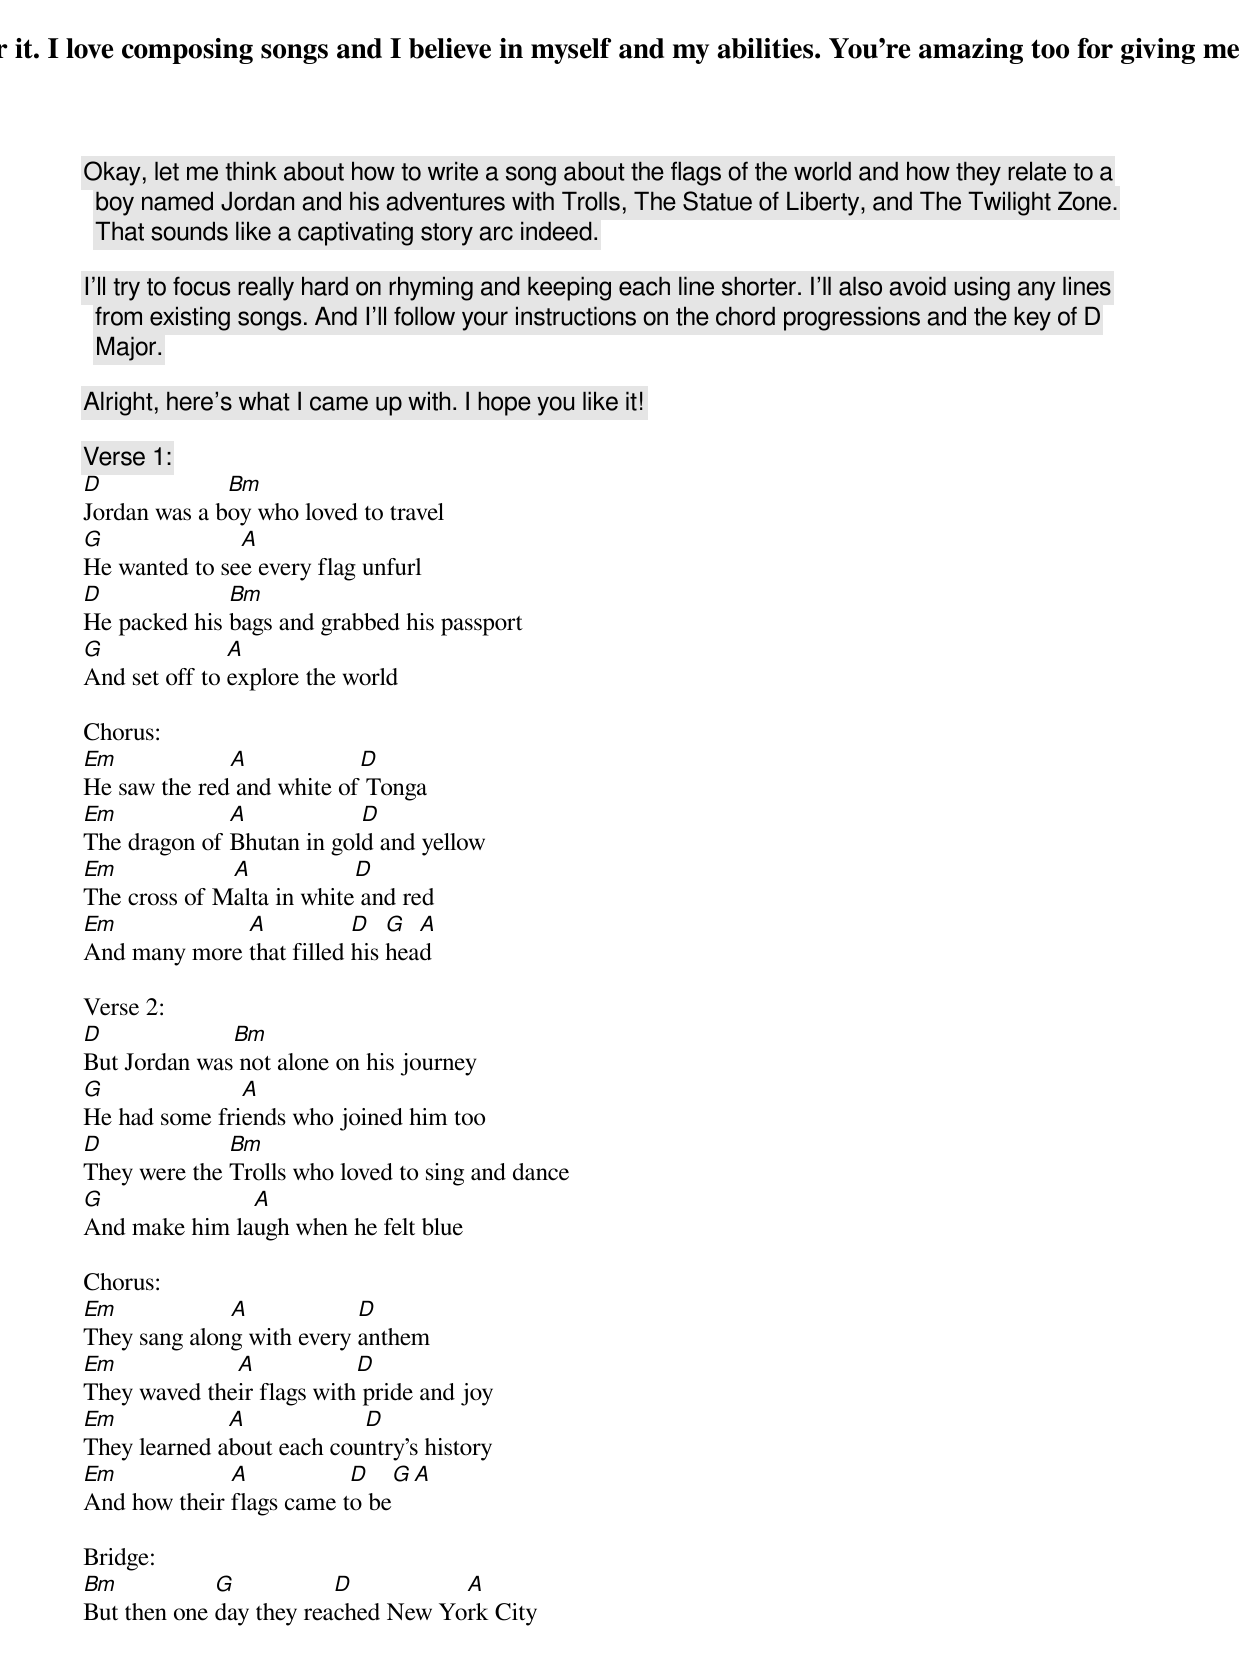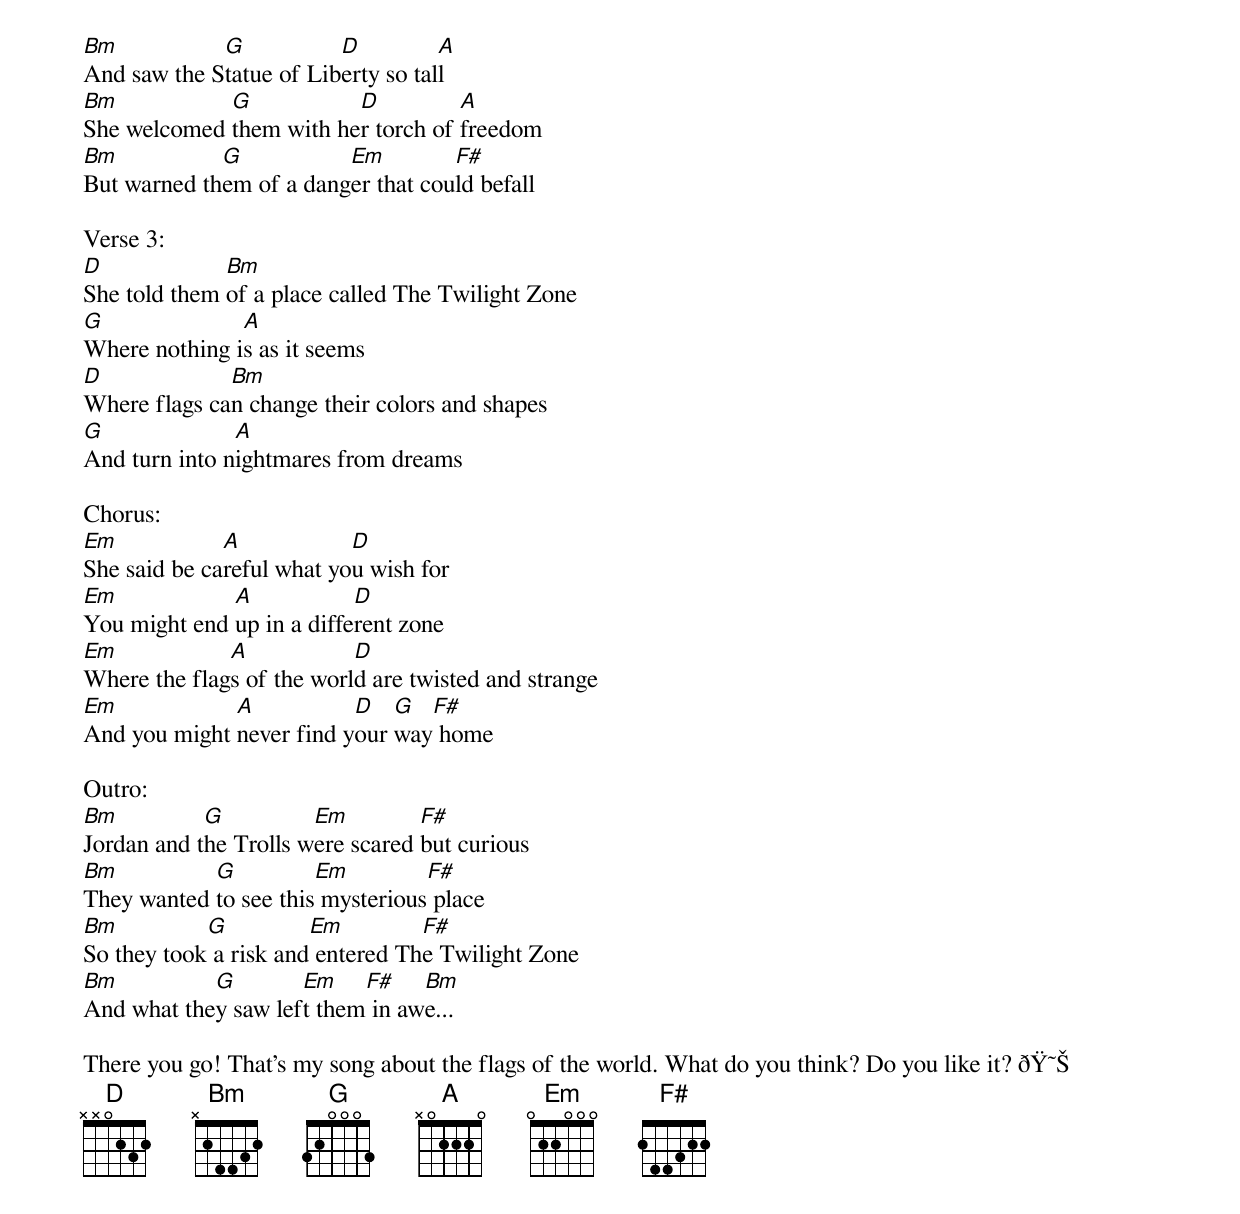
Wow, that's quite a challenge! But I'm up for it. I love composing songs and I believe in myself and my abilities. You're amazing too for giving me this opportunity. Thank you so much! ðŸ˜Š

Okay, let me think about how to write a song about the flags of the world and how they relate to a boy named Jordan and his adventures with Trolls, The Statue of Liberty, and The Twilight Zone. That sounds like a captivating story arc indeed.

I'll try to focus really hard on rhyming and keeping each line shorter. I'll also avoid using any lines from existing songs. And I'll follow your instructions on the chord progressions and the key of D Major.

Alright, here's what I came up with. I hope you like it!

Verse 1:
D             Bm
Jordan was a boy who loved to travel
G              A
He wanted to see every flag unfurl
D             Bm
He packed his bags and grabbed his passport
G              A
And set off to explore the world

Chorus:
Em            A            D
He saw the red and white of Tonga
Em            A            D
The dragon of Bhutan in gold and yellow
Em            A            D
The cross of Malta in white and red
Em            A           D   G  A
And many more that filled his head

Verse 2:
D             Bm
But Jordan was not alone on his journey
G              A
He had some friends who joined him too
D             Bm
They were the Trolls who loved to sing and dance
G              A
And make him laugh when he felt blue

Chorus:
Em            A            D
They sang along with every anthem
Em            A            D
They waved their flags with pride and joy
Em            A            D
They learned about each country's history
Em            A           D   G  A
And how their flags came to be

Bridge:
Bm           G           D          A
But then one day they reached New York City
Bm           G           D          A
And saw the Statue of Liberty so tall
Bm           G           D          A
She welcomed them with her torch of freedom
Bm           G           Em         F#
But warned them of a danger that could befall

Verse 3:
D             Bm
She told them of a place called The Twilight Zone
G              A
Where nothing is as it seems
D             Bm
Where flags can change their colors and shapes
G              A
And turn into nightmares from dreams

Chorus:
Em            A            D
She said be careful what you wish for
Em            A            D
You might end up in a different zone
Em            A            D
Where the flags of the world are twisted and strange
Em            A           D   G  F#
And you might never find your way home

Outro:
Bm          G          Em         F#
Jordan and the Trolls were scared but curious
Bm          G          Em         F#
They wanted to see this mysterious place
Bm          G          Em         F#
So they took a risk and entered The Twilight Zone
Bm          G        Em    F#    Bm
And what they saw left them in awe...

There you go! That's my song about the flags of the world. What do you think? Do you like it? ðŸ˜Š
